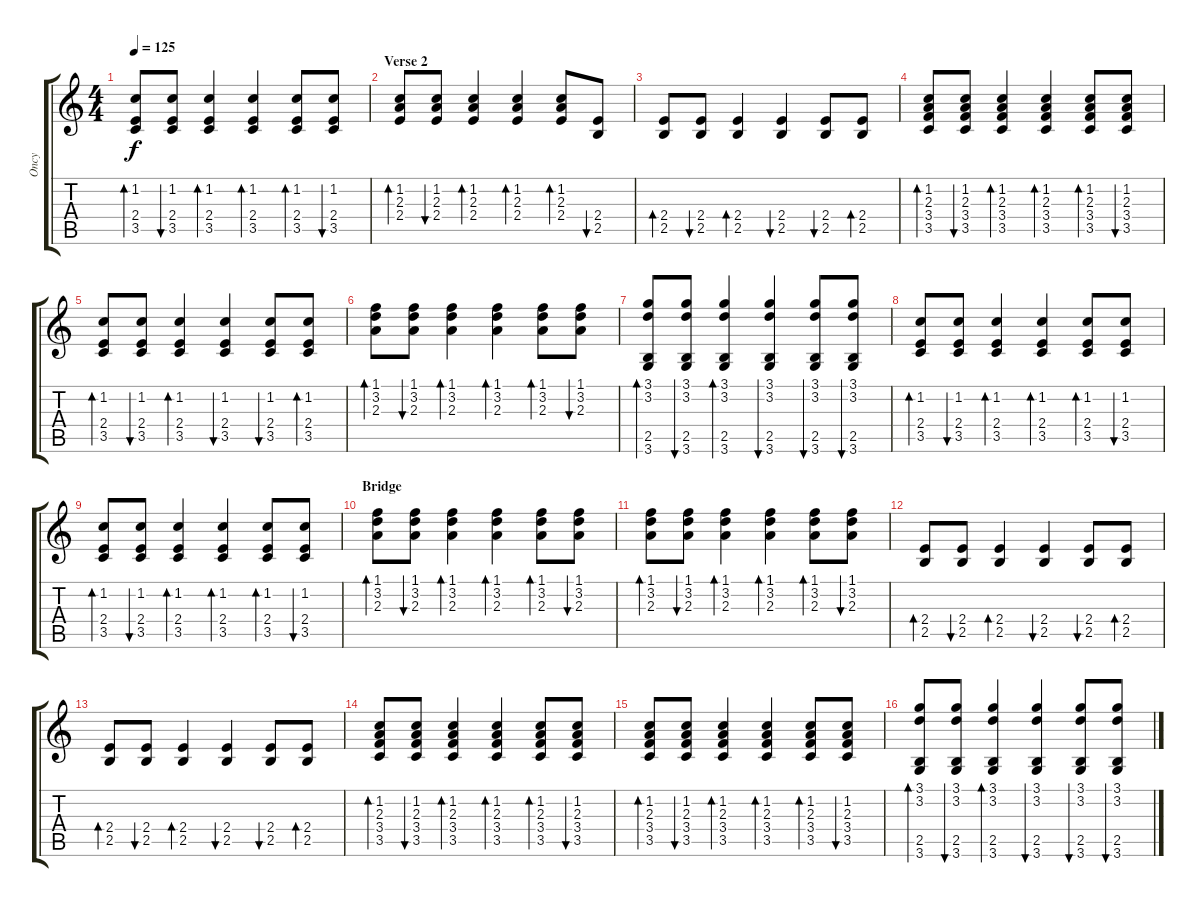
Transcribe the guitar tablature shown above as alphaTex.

\track ("Oncy" "Oncy") {instrument acousticguitarsteel}
\staff {score tabs}
\tuning (E4 B3 G3 D3 A2 E2) {hide}
\ts (4 4)
\tempo 125
\clef g2
\ks c
(1.2 2.4 3.5).8{bd 240 dy f} (1.2 2.4 3.5).8{bu 240} (1.2 2.4 3.5).4{bd 240} (1.2 2.4 3.5).4{bd 240} (1.2 2.4 3.5).8{bd 240} (1.2 2.4 3.5).8{bu 240} |
\section ("" "Verse 2")
(1.2 2.3 2.4).8{bd 240 volume 10} (1.2 2.3 2.4).8{bu 240} (1.2 2.3 2.4).4{bd 240} (1.2 2.3 2.4).4{bd 240} (1.2 2.3 2.4).8{bd 240} (2.4 2.5).8{bu 240} |
(2.4 2.5).8{bd 240} (2.4 2.5).8{bu 240} (2.4 2.5).4{bd 240} (2.4 2.5).4{bu 240} (2.4 2.5).8{bu 240} (2.4 2.5).8{bd 240} |
(1.2 2.3 3.4 3.5).8{bd 240} (1.2 2.3 3.4 3.5).8{bu 240} (1.2 2.3 3.4 3.5).4{bd 240} (1.2 2.3 3.4 3.5).4{bd 240} (1.2 2.3 3.4 3.5).8{bd 240} (1.2 2.3 3.4 3.5).8{bu 240} |
(1.2 2.4 3.5).8{bd 240} (1.2 2.4 3.5).8{bu 240} (1.2 2.4 3.5).4{bd 240} (1.2 2.4 3.5).4{bu 240} (1.2 2.4 3.5).8{bu 240} (1.2 2.4 3.5).8{bd 240} |
(1.1 3.2 2.3).8{bd 240} (1.1 3.2 2.3).8{bu 240} (1.1 3.2 2.3).4{bd 240} (1.1 3.2 2.3).4{bd 240} (1.1 3.2 2.3).8{bd 240} (1.1 3.2 2.3).8{bu 240} |
(3.1 3.2 2.5 3.6).8{bd 240} (3.1 3.2 2.5 3.6).8{bu 240} (3.1 3.2 2.5 3.6).4{bd 240} (3.1 3.2 2.5 3.6).4{bu 240} (3.1 3.2 2.5 3.6).8{bu 240} (3.1 3.2 2.5 3.6).8{bu 240} |
(1.2 2.4 3.5).8{bd 240} (1.2 2.4 3.5).8{bu 240} (1.2 2.4 3.5).4{bd 240} (1.2 2.4 3.5).4{bd 240} (1.2 2.4 3.5).8{bd 240} (1.2 2.4 3.5).8{bu 240} |
(1.2 2.4 3.5).8{bd 240} (1.2 2.4 3.5).8{bu 240} (1.2 2.4 3.5).4{bd 240} (1.2 2.4 3.5).4{bd 240} (1.2 2.4 3.5).8{bd 240} (1.2 2.4 3.5).8{bu 240} |
\section ("" "Bridge")
(1.1 3.2 2.3).8{bd 240} (1.1 3.2 2.3).8{bu 240} (1.1 3.2 2.3).4{bd 240} (1.1 3.2 2.3).4{bd 240} (1.1 3.2 2.3).8{bd 240} (1.1 3.2 2.3).8{bu 240} |
(1.1 3.2 2.3).8{bd 240} (1.1 3.2 2.3).8{bu 240} (1.1 3.2 2.3).4{bd 240} (1.1 3.2 2.3).4{bd 240} (1.1 3.2 2.3).8{bd 240} (1.1 3.2 2.3).8{bu 240} |
(2.4 2.5).8{bd 240} (2.4 2.5).8{bu 240} (2.4 2.5).4{bd 240} (2.4 2.5).4{bu 240} (2.4 2.5).8{bu 240} (2.4 2.5).8{bd 240} |
(2.4 2.5).8{bd 240} (2.4 2.5).8{bu 240} (2.4 2.5).4{bd 240} (2.4 2.5).4{bu 240} (2.4 2.5).8{bu 240} (2.4 2.5).8{bd 240} |
(1.2 2.3 3.4 3.5).8{bd 240} (1.2 2.3 3.4 3.5).8{bu 240} (1.2 2.3 3.4 3.5).4{bd 240} (1.2 2.3 3.4 3.5).4{bd 240} (1.2 2.3 3.4 3.5).8{bd 240} (1.2 2.3 3.4 3.5).8{bu 240} |
(1.2 2.3 3.4 3.5).8{bd 240} (1.2 2.3 3.4 3.5).8{bu 240} (1.2 2.3 3.4 3.5).4{bd 240} (1.2 2.3 3.4 3.5).4{bd 240} (1.2 2.3 3.4 3.5).8{bd 240} (1.2 2.3 3.4 3.5).8{bu 240} |
(3.1 3.2 2.5 3.6).8{bd 240} (3.1 3.2 2.5 3.6).8{bu 240} (3.1 3.2 2.5 3.6).4{bd 240} (3.1 3.2 2.5 3.6).4{bu 240} (3.1 3.2 2.5 3.6).8{bu 240} (3.1 3.2 2.5 3.6).8{bu 240}
